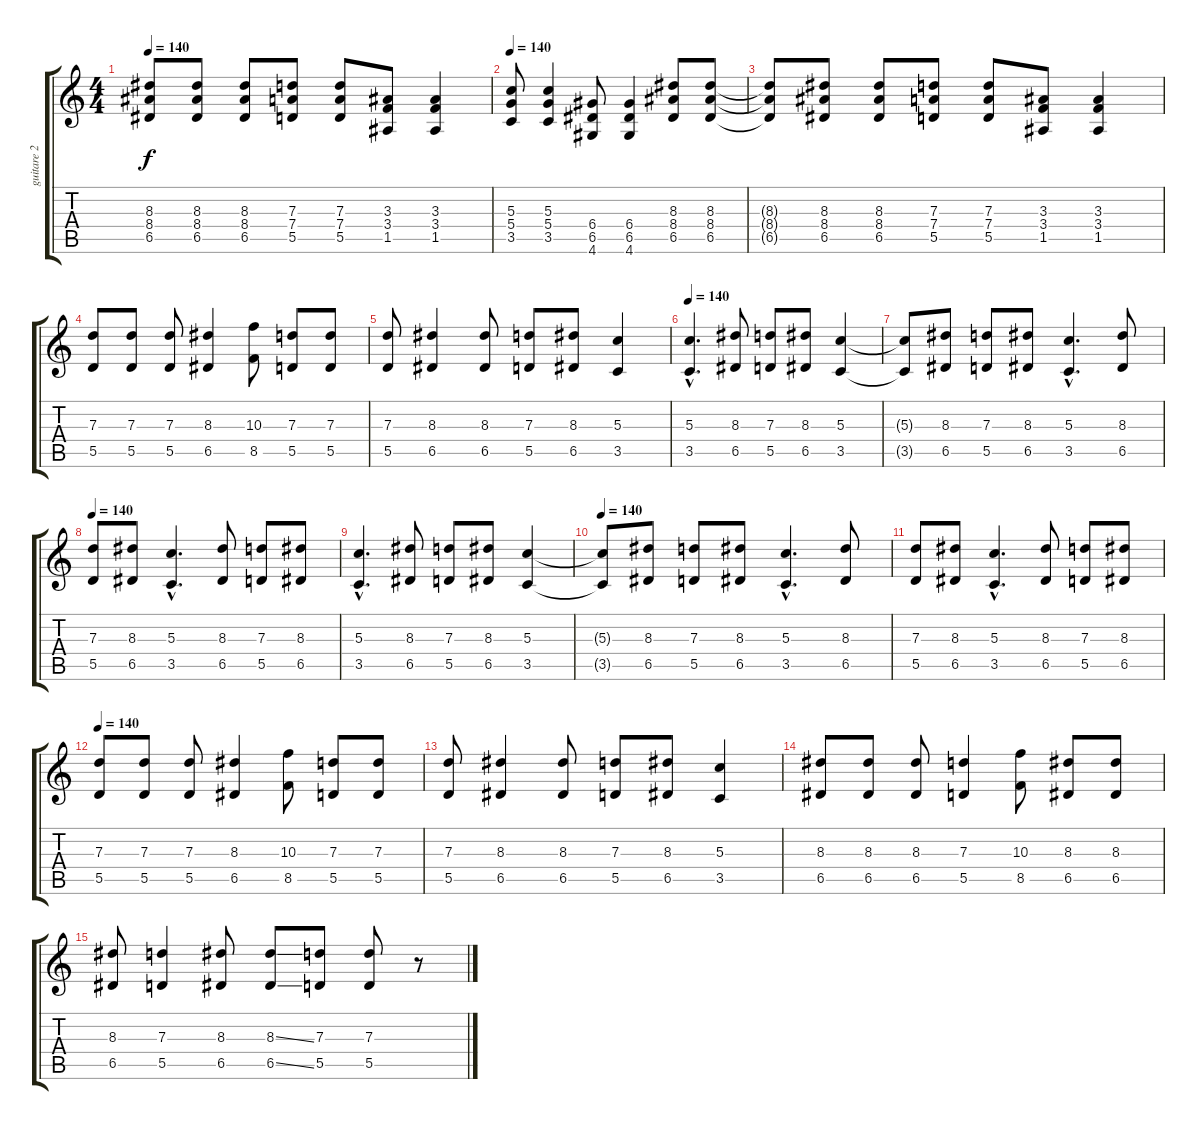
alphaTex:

\track ("guitare 2" "guitare 2") {instrument distortionguitar}
\staff {score tabs}
\tuning (E4 B3 G3 D3 A2 E2) {hide}
\ts (4 4)
\tempo 140
\clef g2
\ks c
(8.3{t} 8.4{t} 6.5{t}).8{dy f} (8.3 8.4 6.5).8 (8.3 8.4 6.5).8 (7.3 7.4 5.5).8 (7.3 7.4 5.5).8 (3.3 3.4 1.5).8 (3.3 3.4 1.5).4 |
\tempo 140
(5.3 5.4 3.5).8 (5.3 5.4 3.5).4 (6.4 6.5 4.6).8 (6.4 6.5 4.6).4 (8.3 8.4 6.5).8 (8.3 8.4 6.5).8 |
(8.3{t} 8.4{t} 6.5{t}).8 (8.3 8.4 6.5).8 (8.3 8.4 6.5).8 (7.3 7.4 5.5).8 (7.3 7.4 5.5).8 (3.3 3.4 1.5).8 (3.3 3.4 1.5).4 |
(7.3 5.5).8{instrument distortionguitar} (7.3 5.5).8 (7.3 5.5).8 (8.3 6.5).4 (10.3 8.5).8 (7.3 5.5).8 (7.3 5.5).8 |
(7.3 5.5).8 (8.3 6.5).4 (8.3 6.5).8 (7.3 5.5).8 (8.3 6.5).8 (5.3 3.5).4 |
\tempo 140
(5.3{hac} 3.5{hac}).4{d} (8.3 6.5).8 (7.3 5.5).8 (8.3 6.5).8 (5.3 3.5).4 |
(5.3{t} 3.5{t}).8 (8.3 6.5).8 (7.3 5.5).8 (8.3 6.5).8 (5.3{hac} 3.5{hac}).4{d} (8.3 6.5).8 |
\tempo 140
(7.3 5.5).8 (8.3 6.5).8 (5.3{hac} 3.5{hac}).4{d} (8.3 6.5).8 (7.3 5.5).8 (8.3 6.5).8 |
(5.3{hac} 3.5{hac}).4{d} (8.3 6.5).8 (7.3 5.5).8 (8.3 6.5).8 (5.3 3.5).4 |
\tempo 140
(5.3{t} 3.5{t}).8 (8.3 6.5).8 (7.3 5.5).8 (8.3 6.5).8 (5.3{hac} 3.5{hac}).4{d} (8.3 6.5).8 |
(7.3 5.5).8 (8.3 6.5).8 (5.3{hac} 3.5{hac}).4{d} (8.3 6.5).8 (7.3 5.5).8 (8.3 6.5).8 |
\tempo 140
(7.3 5.5).8{instrument distortionguitar} (7.3 5.5).8 (7.3 5.5).8 (8.3 6.5).4 (10.3 8.5).8 (7.3 5.5).8 (7.3 5.5).8 |
(7.3 5.5).8 (8.3 6.5).4 (8.3 6.5).8 (7.3 5.5).8 (8.3 6.5).8 (5.3 3.5).4 |
(8.3 6.5).8 (8.3 6.5).8 (8.3 6.5).8 (7.3 5.5).4 (10.3 8.5).8 (8.3 6.5).8 (8.3 6.5).8 |
(8.3 6.5).8 (7.3 5.5).4 (8.3 6.5).8 (8.3{ss} 6.5{ss}).8 (7.3 5.5).8 (7.3 5.5).8 r.8
